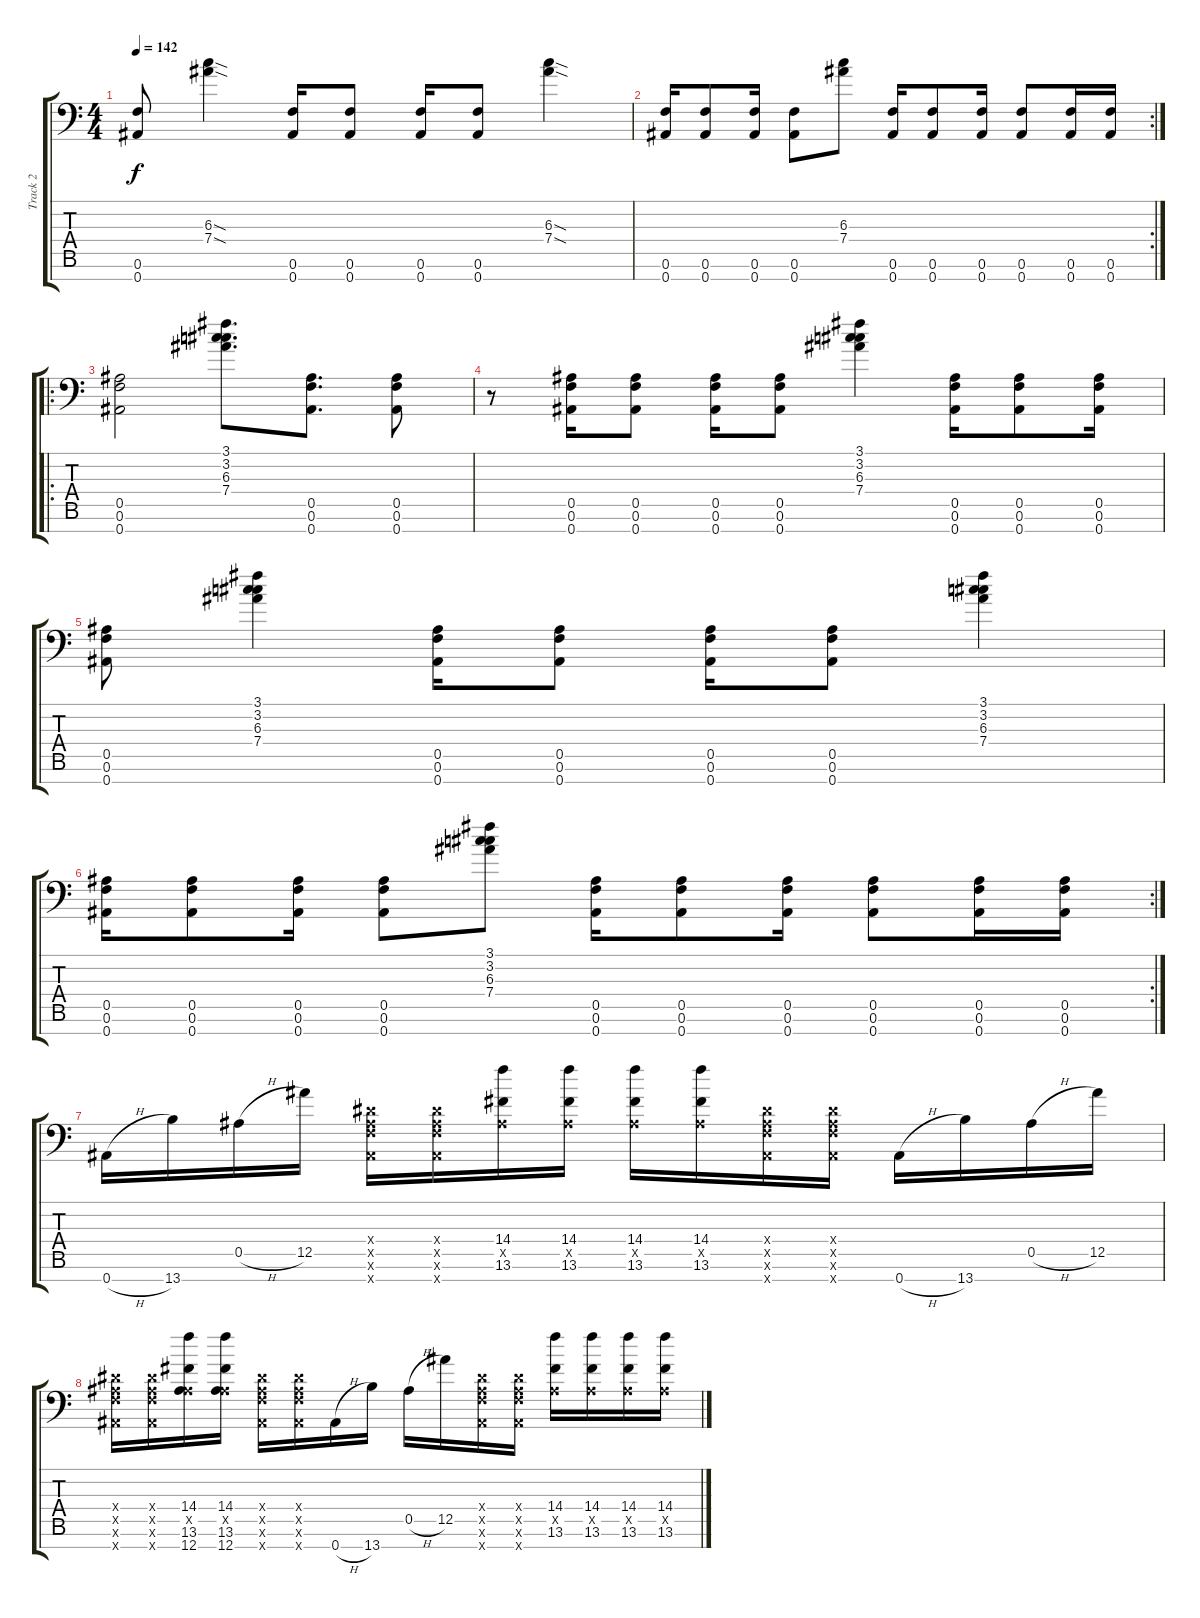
\track ("Track 2" "Track 2") {instrument distortionguitar}
\staff {score tabs}
\tuning (Eb4 Bb3 Gb3 Eb3 Bb2 F2 Bb1) {hide}
\ts (4 4)
\tempo 142
\clef f4
\ks c
(0.6 0.7).8{dy f} (6.3{sod} 7.4{sod}).4 (0.6 0.7).16 (0.6 0.7).8 (0.6 0.7).16 (0.6 0.7).8 (6.3{sod} 7.4{sod}).4 |
\rc 2
(0.6 0.7).16 (0.6 0.7).8 (0.6 0.7).16 (0.6 0.7).8 (6.3 7.4).8 (0.6 0.7).16 (0.6 0.7).8 (0.6 0.7).16 (0.6 0.7).8 (0.6 0.7).16 (0.6 0.7).16 |
\ro
(0.5 0.6 0.7).2 (3.1 3.2 6.3 7.4).8{d} (0.5 0.6 0.7).8{d} (0.5 0.6 0.7).8 |
r.8 (0.5 0.6 0.7).16 (0.5 0.6 0.7).8 (0.5 0.6 0.7).16 (0.5 0.6 0.7).8 (3.1 3.2 6.3 7.4).4 (0.5 0.6 0.7).16 (0.5 0.6 0.7).8 (0.5 0.6 0.7).16 |
(0.5 0.6 0.7).8 (3.1 3.2 6.3 7.4).4 (0.5 0.6 0.7).16 (0.5 0.6 0.7).8 (0.5 0.6 0.7).16 (0.5 0.6 0.7).8 (3.1 3.2 6.3 7.4).4 |
\rc 2
(0.5 0.6 0.7).16 (0.5 0.6 0.7).8 (0.5 0.6 0.7).16 (0.5 0.6 0.7).8 (3.1 3.2 6.3 7.4).8 (0.5 0.6 0.7).16 (0.5 0.6 0.7).8 (0.5 0.6 0.7).16 (0.5 0.6 0.7).8 (0.5 0.6 0.7).16 (0.5 0.6 0.7).16 |
0.7{h}.16 13.7.16 0.5{h}.16 12.5.16 (0.4{x} 0.5{x} 0.6{x} 0.7{x}).16 (0.4{x} 0.5{x} 0.6{x} 0.7{x}).16 (14.4 0.5{x} 13.6).16 (14.4 0.5{x} 13.6).16 (14.4 0.5{x} 13.6).16 (14.4 0.5{x} 13.6).16 (0.4{x} 0.5{x} 0.6{x} 0.7{x}).16 (0.4{x} 0.5{x} 0.6{x} 0.7{x}).16 0.7{h}.16 13.7.16 0.5{h}.16 12.5.16 |
(0.4{x} 0.5{x} 0.6{x} 0.7{x}).16 (0.4{x} 0.5{x} 0.6{x} 0.7{x}).16 (14.4 0.5{x} 13.6 12.7).16 (14.4 0.5{x} 13.6 12.7).16 (0.4{x} 0.5{x} 0.6{x} 0.7{x}).16 (0.4{x} 0.5{x} 0.6{x} 0.7{x}).16 0.7{h}.16 13.7.16 0.5{h}.16 12.5.16 (0.4{x} 0.5{x} 0.6{x} 0.7{x}).16 (0.4{x} 0.5{x} 0.6{x} 0.7{x}).16 (14.4 0.5{x} 13.6).16 (14.4 0.5{x} 13.6).16 (14.4 0.5{x} 13.6).16 (14.4 0.5{x} 13.6).16
